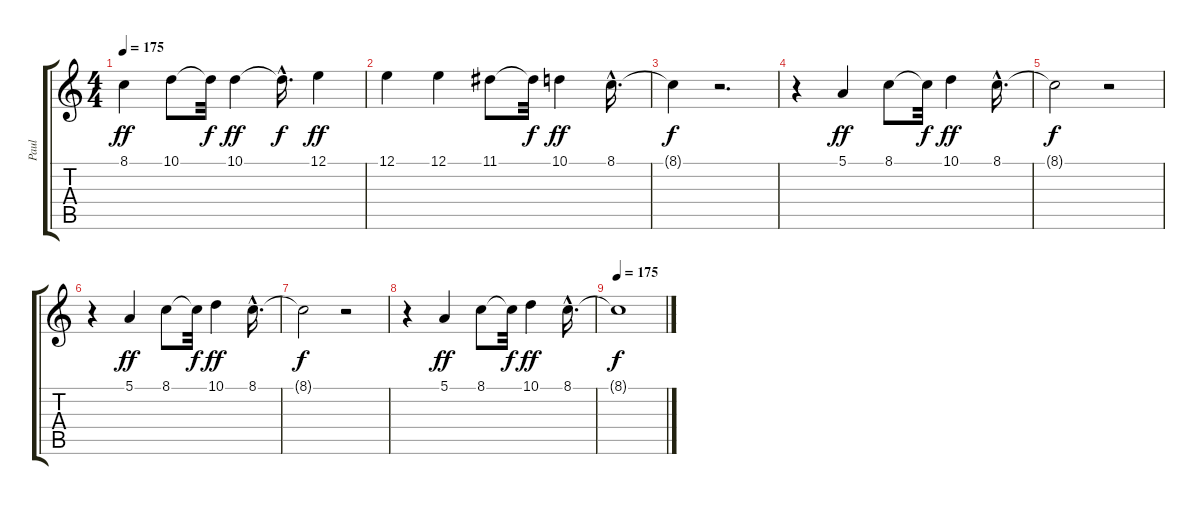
\track ("Paul" "Paul") {instrument flute}
\staff {score tabs}
\tuning (E4 B3 G3 D3 A2 E2) {hide}
\ts (4 4)
\tempo 175
\clef g2
\ks c
8.1.4{dy ff} 10.1.8 10.1{t}.32{dy f} 10.1.4{dy ff} 10.1{hac t}.16{d dy f} 12.1.4{dy ff} |
12.1.4 12.1.4 11.1.8 11.1{t}.32{dy f} 10.1.4{dy ff} 8.1{hac}.16{d} |
8.1{t}.4{dy f} r.2{d} |
r.4 5.1.4{dy ff} 8.1.8 8.1{t}.32{dy f} 10.1.4{dy ff} 8.1{hac}.16{d} |
8.1{t}.2{dy f} r.2 |
r.4 5.1.4{dy ff} 8.1.8 8.1{t}.32{dy f} 10.1.4{dy ff} 8.1{hac}.16{d} |
8.1{t}.2{dy f} r.2 |
r.4 5.1.4{dy ff} 8.1.8 8.1{t}.32{dy f} 10.1.4{dy ff} 8.1{hac}.16{d} |
\tempo 175
8.1{t}.1{dy f}
